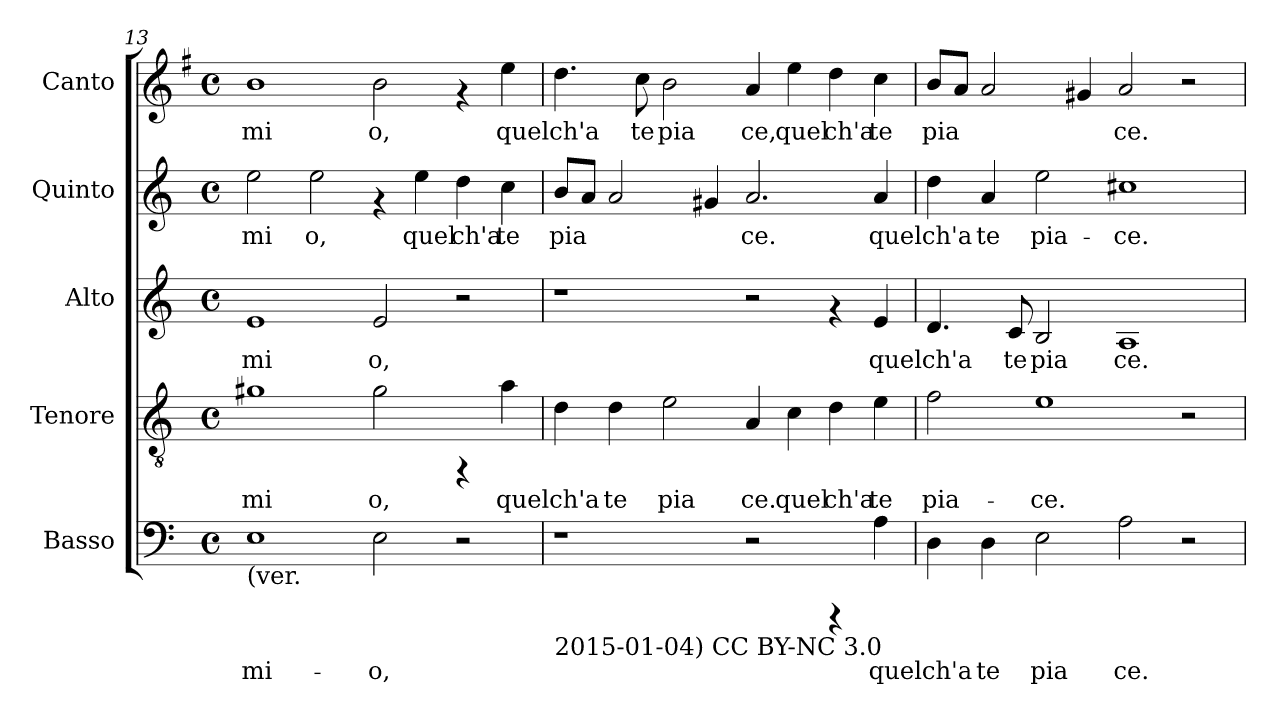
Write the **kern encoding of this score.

**kern	**text	**kern	**text	**kern	**text	**kern	**text	**kern	**text
*part5	*part5	*part4	*part4	*part3	*part3	*part2	*part2	*part1	*part1
*staff5	*staff5	*staff4	*staff4	*staff3	*staff3	*staff2	*staff2	*staff1	*staff1
*I"Basso	*	*I"Tenore	*	*I"Alto	*	*I"Quinto	*	*I"Canto	*
*clefF4	*	*clefGv2	*	*clefG2	*	*clefG2	*	*clefG2	*
*	*	*	*	*	*	*	*	*ITrd-3c-5	*
*k[]	*	*k[]	*	*k[]	*	*k[]	*	*k[]	*
*C:	*	*C:	*	*C:	*	*C:	*	*C:	*
*M4/4	*	*M4/4	*	*M4/4	*	*M4/4	*	*M4/4	*
*met(c)	*	*met(c)	*	*met(c)	*	*met(c)	*	*met(c)	*
=13	=13	=13	=13	=13	=13	=13	=13	=13	=13
!LO:TX:b:t=(ver.	!	!	!	!	!	!	!	!	!
!	!LO:LY:b:cj	!	!LO:LY:b:cj	!	!LO:LY:b:cj	!	!LO:LY:b:cj	!	!LO:LY:b:cj
1E	mi-	1g#X	mi	1e	mi	2ee\	mi	1ee	mi
!	!	!	!	!	!	!	!LO:LY:b:cj	!	!
.	.	.	.	.	.	2ee\	o,	.	.
!	!LO:LY:b:cj	!	!LO:LY:b:cj	!	!LO:LY:b:cj	!	!	!	!LO:LY:b:cj
2E\	-o,	2g#\	o,	2e/	o,	4rf	.	2ee\	o,
!	!	!	!	!	!	!	!LO:LY:b:cj	!	!
.	.	.	.	.	.	4ee\	quel	.	.
!	!	!	!	!	!	!	!LO:LY:b:cj	!	!
2r	.	4rFF	.	2r	.	4dd\	ch'a	4rf	.
!	!	!	!LO:LY:b:cj	!	!	!	!LO:LY:b:cj	!	!LO:LY:b:cj
.	.	4a\	quel	.	.	4cc\	te	4aa\	quel
=14	=14	=14	=14	=14	=14	=14	=14	=14	=14
!LO:TX:b:t=2015-01-04) CC BY-NC 3.0	!	!	!	!	!	!	!	!	!
!	!	!	!LO:LY:b:cj	!	!	!	!LO:LY:b:cj	!	!LO:LY:b:cj
1r	.	4d\	ch'a	1r	.	8b/L	pia	4.gg\	ch'a
!	!	!	!	!	!	!	!LO:LY:b:cj	!	!
.	.	.	.	.	.	8a/J	.	.	.
!	!	!	!LO:LY:b:cj	!	!	!	!LO:LY:b:cj	!	!
.	.	4d\	te	.	.	2a/	.	.	.
!	!	!	!	!	!	!	!	!	!LO:LY:b:cj
.	.	.	.	.	.	.	.	8ff\	te
!	!	!	!LO:LY:b:cj	!	!	!	!	!	!LO:LY:b:cj
.	.	2e\	pia	.	.	.	.	2ee\	pia
!	!	!	!	!	!	!	!LO:LY:b:cj	!	!
.	.	.	.	.	.	4g#/	.	.	.
!	!	!	!LO:LY:b:cj	!	!	!	!LO:LY:b:cj	!	!LO:LY:b:cj
2r	.	4A/	ce.	2r	.	2.a/	ce.	4dd/	ce,
!	!	!	!LO:LY:b:cj	!	!	!	!	!	!LO:LY:b:cj
.	.	4c\	quel	.	.	.	.	4aa\	quel
!	!	!	!LO:LY:b:cj	!	!	!	!	!	!LO:LY:b:cj
4rCCC	.	4d\	ch'a	4rf	.	.	.	4gg\	ch'a
!	!LO:LY:b:cj	!	!LO:LY:b:cj	!	!LO:LY:b:cj	!	!LO:LY:b:cj	!	!LO:LY:b:cj
4A\	quel	4e\	te	4e/	quel	4a/	quel	4ff\	te
!!LO:PB:g=z
=15	=15	=15	=15	=15	=15	=15	=15	=15	=15
!	!LO:LY:b:cj	!	!LO:LY:b:cj	!	!LO:LY:b:cj	!	!LO:LY:b:cj	!	!LO:LY:b:cj
4D\	ch'a	2f\	pia-	4.d/	ch'a	4dd\	ch'a	8ee/L	pia-
!	!	!	!	!	!	!	!	!	!LO:LY:b:cj
.	.	.	.	.	.	.	.	8dd/J	--
!	!LO:LY:b:cj	!	!	!	!	!	!LO:LY:b:cj	!	!LO:LY:b:cj
4D\	te	.	.	.	.	4a/	te	2dd/	--
!	!	!	!	!	!LO:LY:b:cj	!	!	!	!
.	.	.	.	8c/	te	.	.	.	.
!	!LO:LY:b:cj	!	!LO:LY:b:cj	!	!LO:LY:b:cj	!	!LO:LY:b:cj	!	!
2E\	pia	1e	-ce.	2B/	pia	2ee\	pia-	.	.
!	!	!	!	!	!	!	!	!	!LO:LY:b:cj
.	.	.	.	.	.	.	.	4cc#/	--
!	!LO:LY:b:cj	!	!	!	!LO:LY:b:cj	!	!LO:LY:b:cj	!	!LO:LY:b:cj
2A\	ce.	.	.	1A	ce.	1cc#X	-ce.	2dd/	-ce.
2r	.	2r	.	.	.	.	.	2r	.
=	=	=	=	=	=	=	=	=	=
*-	*-	*-	*-	*-	*-	*-	*-	*-	*-
